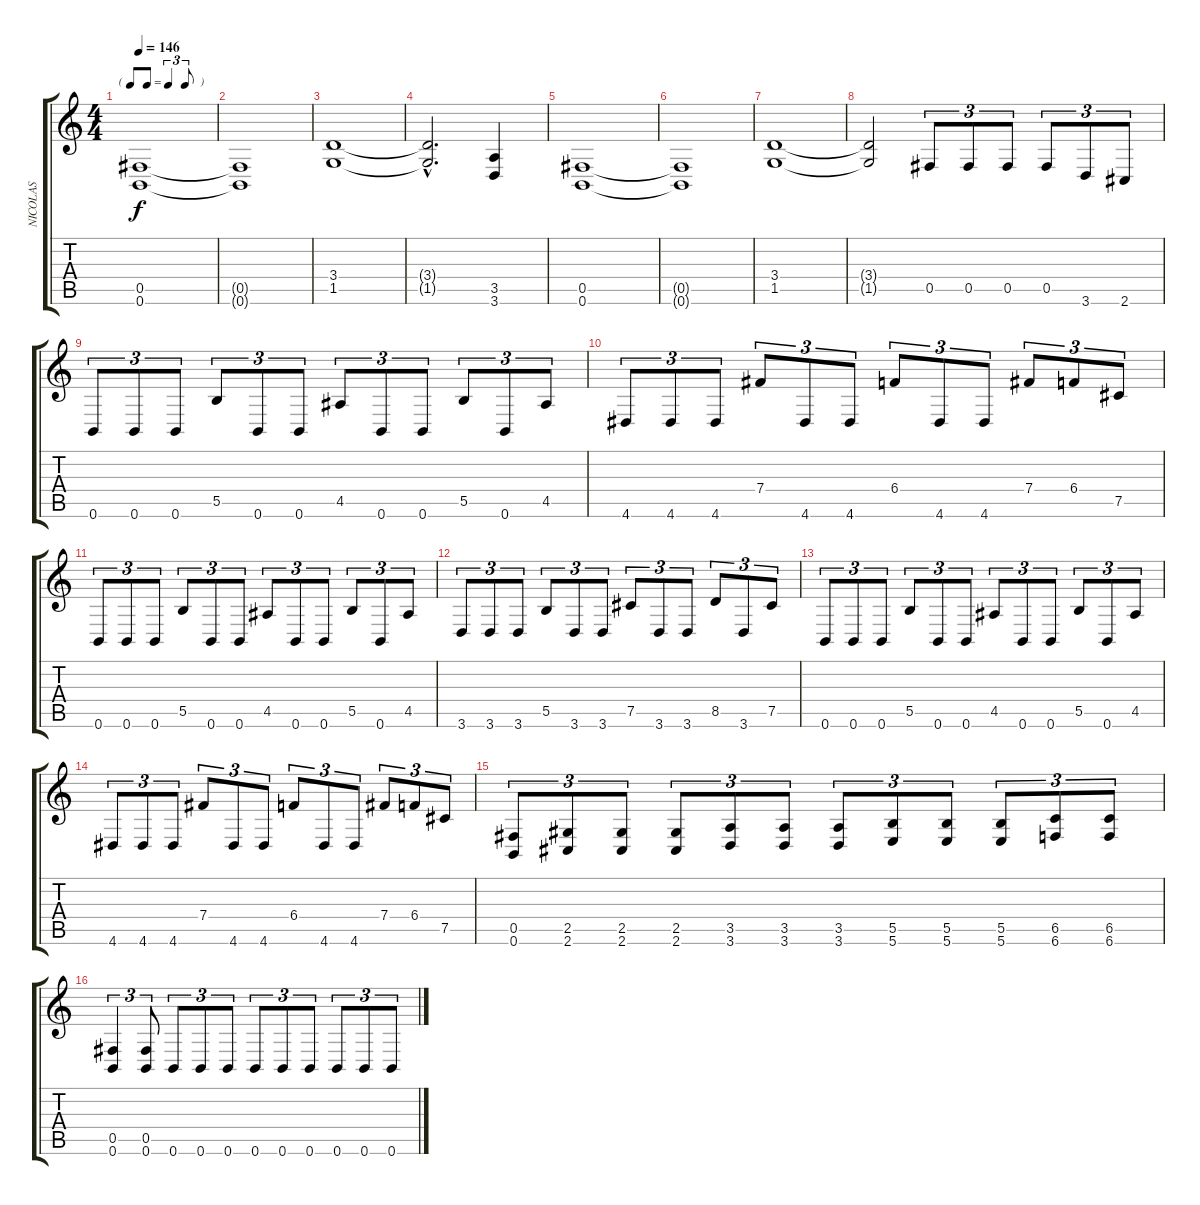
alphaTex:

\track ("NICOLAS" "NICOLAS") {instrument overdrivenguitar}
\staff {score tabs}
\tuning (Db4 Ab3 E3 B2 Gb2 B1) {hide}
\ts (4 4)
\tf triplet8th
\tempo 146
\clef g2
\ks c
(0.5 0.6).1{dy f instrument overdrivenguitar} |
(0.5{t} 0.6{t}).1 |
(3.4 1.5).1 |
(3.4{hac t} 1.5{hac t}).2{d} (3.5 3.6).4 |
(0.5 0.6).1 |
(0.5{t} 0.6{t}).1 |
(3.4 1.5).1 |
(3.4{t} 1.5{t}).2 0.5.8{tu (3 2)} 0.5.8{tu (3 2)} 0.5.8{tu (3 2)} 0.5.8{tu (3 2)} 3.6.8{tu (3 2)} 2.6.8{tu (3 2)} |
0.6.8{tu (3 2)} 0.6.8{tu (3 2)} 0.6.8{tu (3 2)} 5.5.8{tu (3 2)} 0.6.8{tu (3 2)} 0.6.8{tu (3 2)} 4.5.8{tu (3 2)} 0.6.8{tu (3 2)} 0.6.8{tu (3 2)} 5.5.8{tu (3 2)} 0.6.8{tu (3 2)} 4.5.8{tu (3 2)} |
4.6.8{tu (3 2)} 4.6.8{tu (3 2)} 4.6.8{tu (3 2)} 7.4.8{tu (3 2)} 4.6.8{tu (3 2)} 4.6.8{tu (3 2)} 6.4.8{tu (3 2)} 4.6.8{tu (3 2)} 4.6.8{tu (3 2)} 7.4.8{tu (3 2)} 6.4.8{tu (3 2)} 7.5.8{tu (3 2)} |
0.6.8{tu (3 2)} 0.6.8{tu (3 2)} 0.6.8{tu (3 2)} 5.5.8{tu (3 2)} 0.6.8{tu (3 2)} 0.6.8{tu (3 2)} 4.5.8{tu (3 2)} 0.6.8{tu (3 2)} 0.6.8{tu (3 2)} 5.5.8{tu (3 2)} 0.6.8{tu (3 2)} 4.5.8{tu (3 2)} |
3.6.8{tu (3 2)} 3.6.8{tu (3 2)} 3.6.8{tu (3 2)} 5.5.8{tu (3 2)} 3.6.8{tu (3 2)} 3.6.8{tu (3 2)} 7.5.8{tu (3 2)} 3.6.8{tu (3 2)} 3.6.8{tu (3 2)} 8.5.8{tu (3 2)} 3.6.8{tu (3 2)} 7.5.8{tu (3 2)} |
0.6.8{tu (3 2)} 0.6.8{tu (3 2)} 0.6.8{tu (3 2)} 5.5.8{tu (3 2)} 0.6.8{tu (3 2)} 0.6.8{tu (3 2)} 4.5.8{tu (3 2)} 0.6.8{tu (3 2)} 0.6.8{tu (3 2)} 5.5.8{tu (3 2)} 0.6.8{tu (3 2)} 4.5.8{tu (3 2)} |
4.6.8{tu (3 2)} 4.6.8{tu (3 2)} 4.6.8{tu (3 2)} 7.4.8{tu (3 2)} 4.6.8{tu (3 2)} 4.6.8{tu (3 2)} 6.4.8{tu (3 2)} 4.6.8{tu (3 2)} 4.6.8{tu (3 2)} 7.4.8{tu (3 2)} 6.4.8{tu (3 2)} 7.5.8{tu (3 2)} |
(0.5 0.6).8{tu (3 2)} (2.5 2.6).8{tu (3 2)} (2.5 2.6).8{tu (3 2)} (2.5 2.6).8{tu (3 2)} (3.5 3.6).8{tu (3 2)} (3.5 3.6).8{tu (3 2)} (3.5 3.6).8{tu (3 2)} (5.5 5.6).8{tu (3 2)} (5.5 5.6).8{tu (3 2)} (5.5 5.6).8{tu (3 2)} (6.5 6.6).8{tu (3 2)} (6.5 6.6).8{tu (3 2)} |
(0.5 0.6).4{tu (3 2)} (0.5 0.6).8{tu (3 2)} 0.6.8{tu (3 2)} 0.6.8{tu (3 2)} 0.6.8{tu (3 2)} 0.6.8{tu (3 2)} 0.6.8{tu (3 2)} 0.6.8{tu (3 2)} 0.6.8{tu (3 2)} 0.6.8{tu (3 2)} 0.6.8{tu (3 2)}
